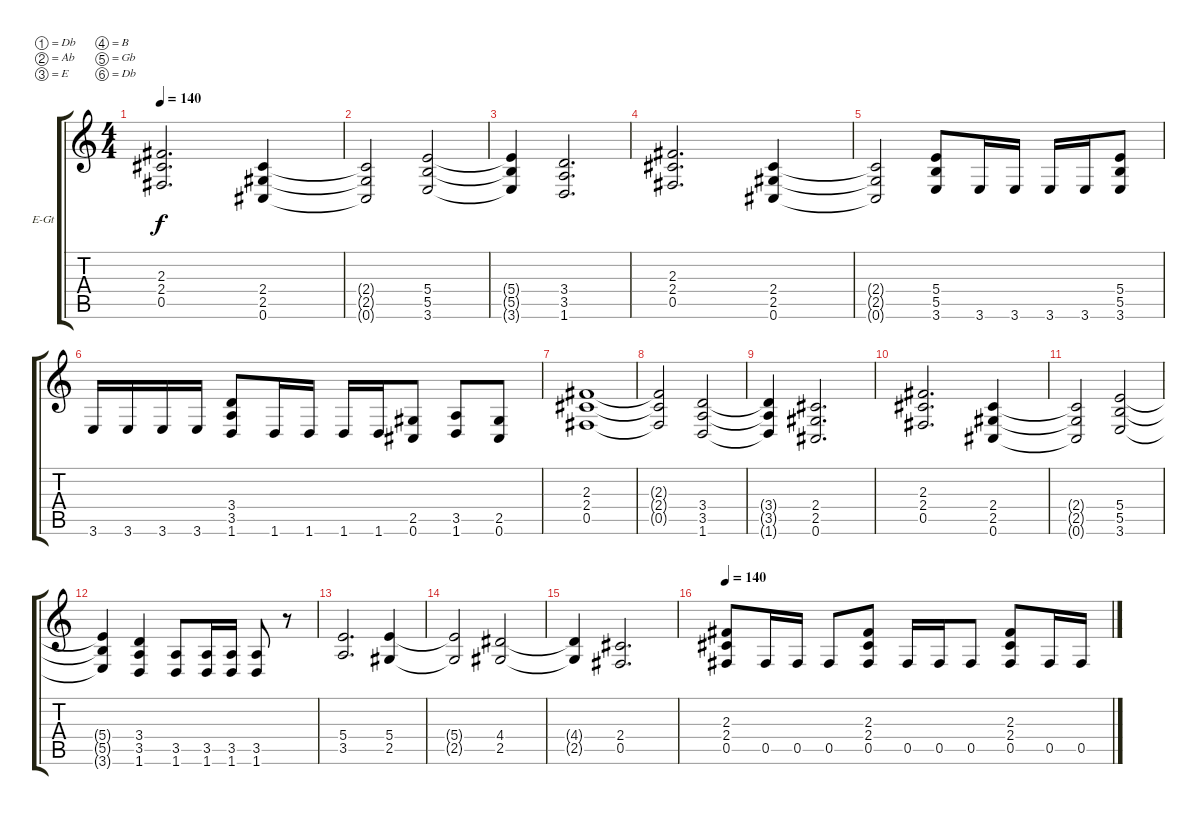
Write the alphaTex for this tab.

\bracketExtendMode groupsimilarinstruments
\firstSystemTrackNameOrientation horizontal
\otherSystemsTrackNameOrientation horizontal
\track ("Electric Guitar 2" "E-Gt") {instrument distortionguitar}
\staff {score tabs}
\tuning (Db4 Ab3 E3 B2 Gb2 Db2)
\ts (4 4)
\tempo 140
\clef g2
\ks c
(2.3 2.4 0.5).2{d dy f} (2.4 2.5 0.6).4 |
(2.4{t} 2.5{t} 0.6{t}).2 (5.4 5.5 3.6).2 |
(5.4{t} 5.5{t} 3.6{t}).4 (3.4 3.5 1.6).2{d} |
(2.3 2.4 0.5).2{d} (2.4 2.5 0.6).4 |
(2.4{t} 2.5{t} 0.6{t}).2 (5.4 5.5 3.6).8 3.6.16 3.6.16 3.6.16 3.6.16 (5.4 5.5 3.6).8 |
3.6.16 3.6.16 3.6.16 3.6.16 (3.4 3.5 1.6).8 1.6.16 1.6.16 1.6.16 1.6.16 (2.5 0.6).8 (3.5 1.6).8 (2.5 0.6).8 |
(2.3 2.4 0.5).1 |
(2.3{t} 2.4{t} 0.5{t}).2 (3.4 3.5 1.6).2 |
(3.4{t} 3.5{t} 1.6{t}).4 (2.4 2.5 0.6).2{d} |
(2.3 2.4 0.5).2{d} (2.4 2.5 0.6).4 |
(2.4{t} 2.5{t} 0.6{t}).2 (5.4 5.5 3.6).2 |
(5.4{t} 5.5{t} 3.6{t}).4 (3.4 3.5 1.6).4 (3.5 1.6).8 (3.5 1.6).16 (3.5 1.6).16 (3.5 1.6).8 r.8 |
(5.4 3.5).2{d} (5.4 2.5).4 |
(5.4{t} 2.5{t}).2 (4.4 2.5).2 |
(4.4{t} 2.5{t}).4 (2.4 0.5).2{d} |
\tempo 140
(2.3 2.4 0.5).8 0.5.16 0.5.16 0.5.8 (2.3 2.4 0.5).8 0.5.16 0.5.16 0.5.8 (2.3 2.4 0.5).8 0.5.16 0.5.16
